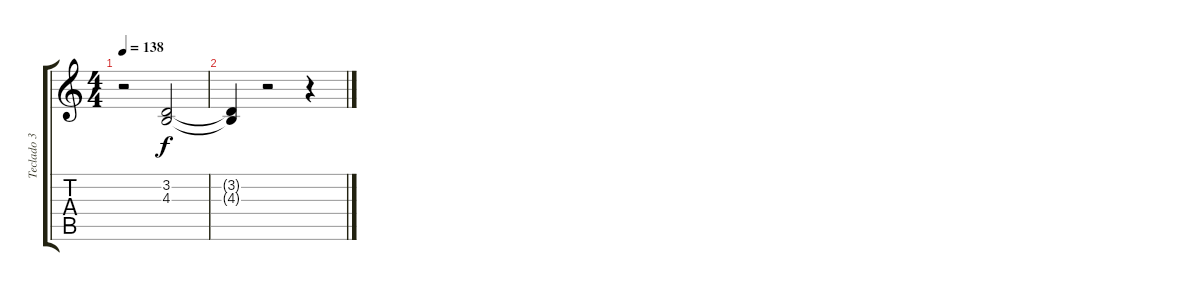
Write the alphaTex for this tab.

\track ("Teclado 3" "Teclado 3") {instrument reversecymbal}
\staff {score tabs}
\tuning (E4 B3 G3 D3 A2 E2) {hide}
\ts (4 4)
\tempo 138
\clef g2
\ks c
r.2{dy f} (3.2 4.3).2 |
(3.2{t} 4.3{t}).4 r.2 r.4
